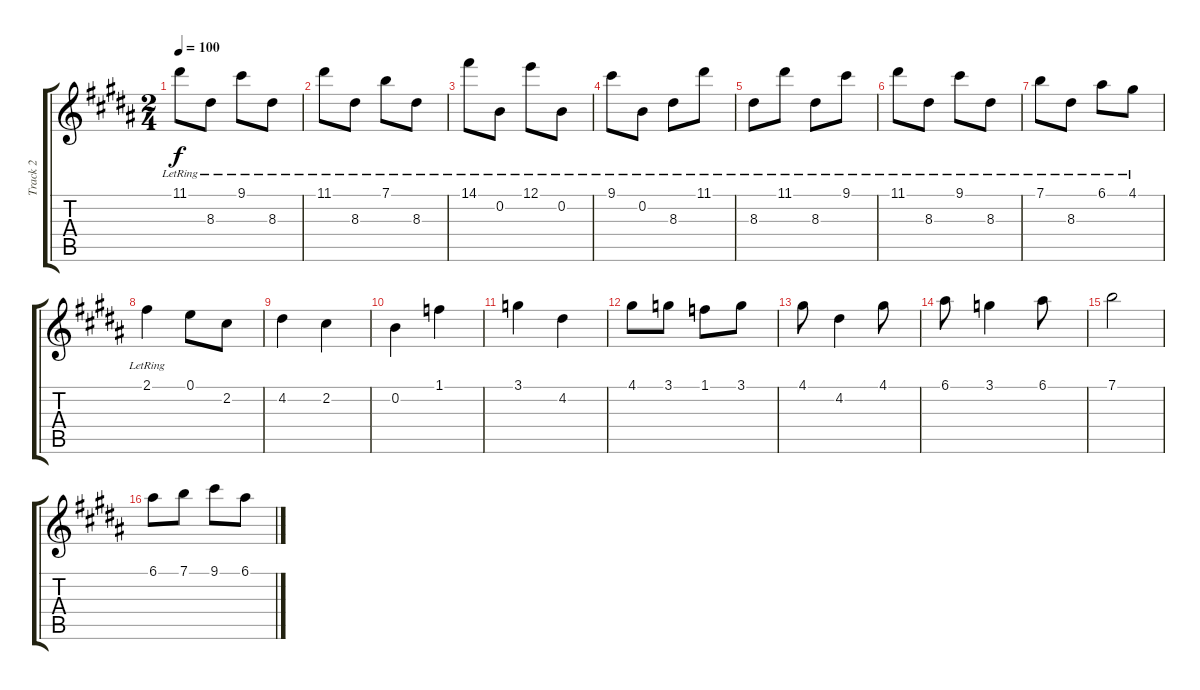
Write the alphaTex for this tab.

\track ("Track 2" "Track 2") {instrument acousticguitarnylon}
\staff {score tabs}
\tuning (E4 B3 G3 D3 A2 E2) {hide}
\ts (2 4)
\tempo 100
\clef g2
\ks b
11.1{lr}.8{dy f} 8.3{lr}.8 9.1{lr}.8 8.3{lr}.8 |
11.1{lr}.8 8.3{lr}.8 7.1{lr}.8 8.3{lr}.8 |
14.1{lr}.8 0.2{lr}.8 12.1{lr}.8 0.2{lr}.8 |
9.1{lr}.8 0.2{lr}.8 8.3{lr}.8 11.1{lr}.8 |
8.3{lr}.8 11.1{lr}.8 8.3{lr}.8 9.1{lr}.8 |
11.1{lr}.8 8.3{lr}.8 9.1{lr}.8 8.3{lr}.8 |
7.1{lr}.8 8.3{lr}.8 6.1{lr}.8 4.1{lr}.8 |
2.1{lr}.4 0.1.8 2.2.8 |
4.2.4 2.2.4 |
0.2.4 1.1.4 |
3.1.4 4.2.4 |
4.1.8 3.1.8 1.1.8 3.1.8 |
4.1.8 4.2.4 4.1.8 |
6.1.8 3.1.4 6.1.8 |
7.1.2 |
6.1.8 7.1.8 9.1.8 6.1.8
